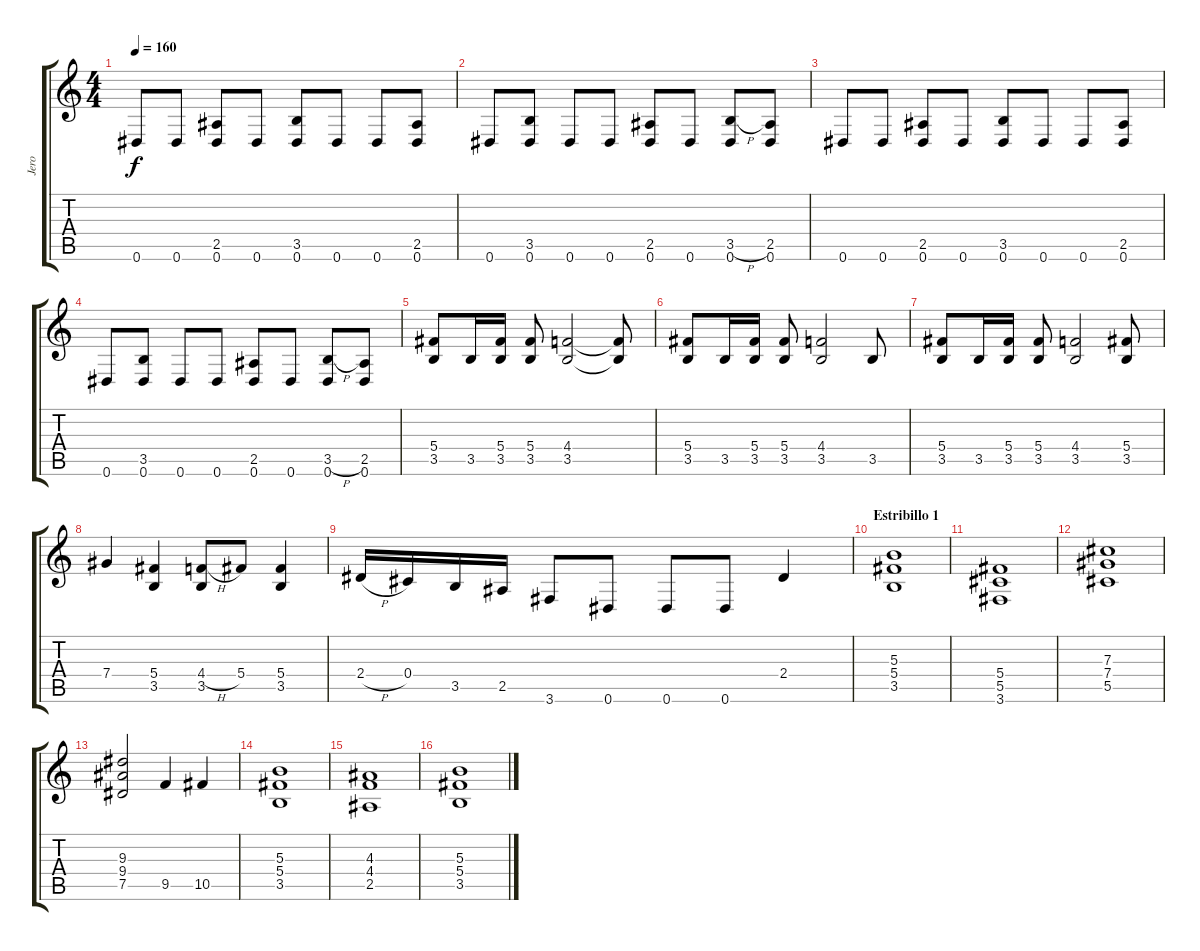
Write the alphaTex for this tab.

\track ("Jero" "Jero") {instrument distortionguitar}
\staff {score tabs}
\tuning (Eb4 Bb3 Gb3 Db3 Ab2 Eb2) {hide}
\ts (4 4)
\tempo 160
\clef g2
\ks c
0.6.8{dy f} 0.6.8 (2.5 0.6).8 0.6.8 (3.5 0.6).8 0.6.8 0.6.8 (2.5 0.6).8 |
0.6.8 (3.5 0.6).8 0.6.8 0.6.8 (2.5 0.6).8 0.6.8 (3.5{h} 0.6).8 (2.5 0.6).8 |
0.6.8 0.6.8 (2.5 0.6).8 0.6.8 (3.5 0.6).8 0.6.8 0.6.8 (2.5 0.6).8 |
0.6.8 (3.5 0.6).8 0.6.8 0.6.8 (2.5 0.6).8 0.6.8 (3.5{h} 0.6).8 (2.5 0.6).8 |
(5.4 3.5).8 3.5.16 (5.4 3.5).16 (5.4 3.5).8 (4.4 3.5).2 (4.4{t} 3.5{t}).8 |
(5.4 3.5).8 3.5.16 (5.4 3.5).16 (5.4 3.5).8 (4.4 3.5).2 3.5.8 |
(5.4 3.5).8 3.5.16 (5.4 3.5).16 (5.4 3.5).8 (4.4 3.5).2 (5.4 3.5).8 |
7.4.4 (5.4 3.5).4 (4.4{h} 3.5).8 5.4.8 (5.4 3.5).4 |
2.4{h}.16 0.4.16 3.5.16 2.5.16 3.6.8 0.6.8 0.6.8 0.6.8 2.4.4 |
\section ("" "Estribillo 1")
(5.3 5.4 3.5).1 |
(5.4 5.5 3.6).1 |
(7.3 7.4 5.5).1 |
(9.3 9.4 7.5).2 9.5.4 10.5.4 |
(5.3 5.4 3.5).1 |
(4.3 4.4 2.5).1 |
(5.3 5.4 3.5).1
